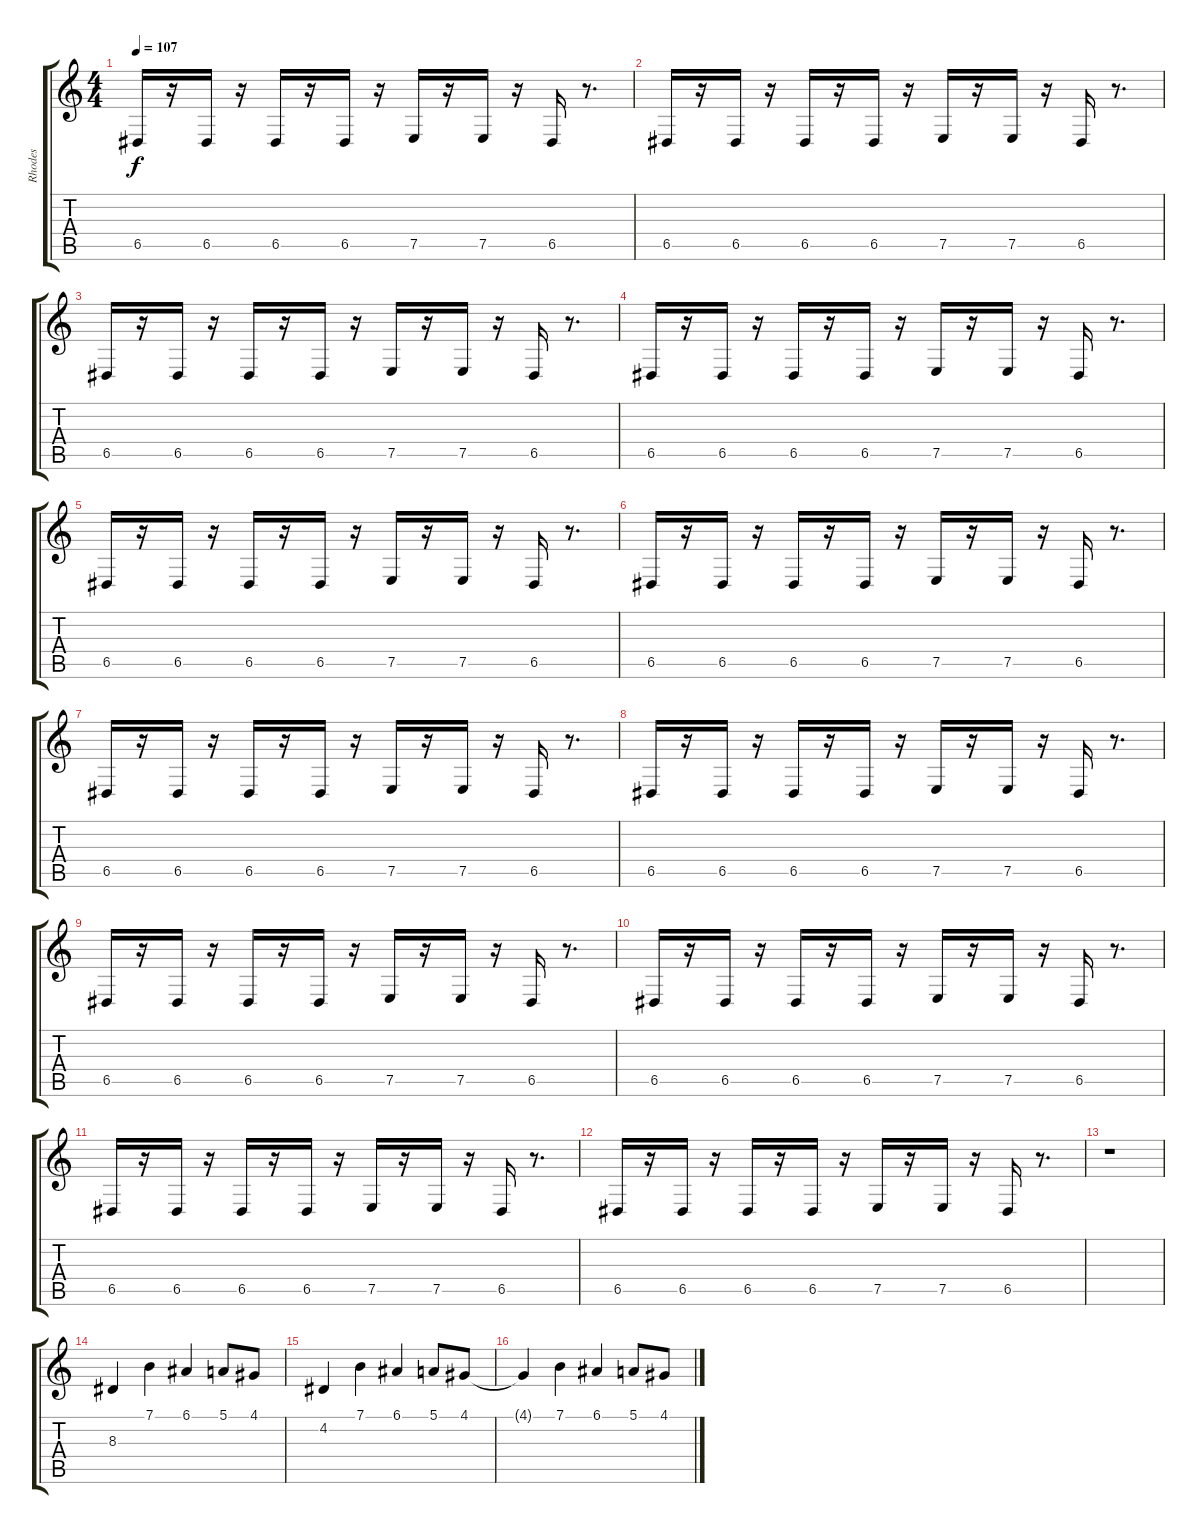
\track ("Rhodes" "Rhodes") {instrument electricpiano1}
\staff {score tabs}
\tuning (E4 B3 G3 D3 A2 E2) {hide}
\ts (4 4)
\tempo 107
\clef g2
\ks c
6.5.16{dy f instrument electricpiano1} r.16 6.5.16 r.16 6.5.16 r.16 6.5.16 r.16 7.5.16 r.16 7.5.16 r.16 6.5.16 r.8{d} |
6.5.16 r.16 6.5.16 r.16 6.5.16 r.16 6.5.16 r.16 7.5.16 r.16 7.5.16 r.16 6.5.16 r.8{d} |
6.5.16 r.16 6.5.16 r.16 6.5.16 r.16 6.5.16 r.16 7.5.16 r.16 7.5.16 r.16 6.5.16 r.8{d} |
6.5.16 r.16 6.5.16 r.16 6.5.16 r.16 6.5.16 r.16 7.5.16 r.16 7.5.16 r.16 6.5.16 r.8{d} |
6.5.16 r.16 6.5.16 r.16 6.5.16 r.16 6.5.16 r.16 7.5.16 r.16 7.5.16 r.16 6.5.16 r.8{d} |
6.5.16 r.16 6.5.16 r.16 6.5.16 r.16 6.5.16 r.16 7.5.16 r.16 7.5.16 r.16 6.5.16 r.8{d} |
6.5.16 r.16 6.5.16 r.16 6.5.16 r.16 6.5.16 r.16 7.5.16 r.16 7.5.16 r.16 6.5.16 r.8{d} |
6.5.16 r.16 6.5.16 r.16 6.5.16 r.16 6.5.16 r.16 7.5.16 r.16 7.5.16 r.16 6.5.16 r.8{d} |
6.5.16 r.16 6.5.16 r.16 6.5.16 r.16 6.5.16 r.16 7.5.16 r.16 7.5.16 r.16 6.5.16 r.8{d} |
6.5.16 r.16 6.5.16 r.16 6.5.16 r.16 6.5.16 r.16 7.5.16 r.16 7.5.16 r.16 6.5.16 r.8{d} |
6.5.16 r.16 6.5.16 r.16 6.5.16 r.16 6.5.16 r.16 7.5.16 r.16 7.5.16 r.16 6.5.16 r.8{d} |
6.5.16 r.16 6.5.16 r.16 6.5.16 r.16 6.5.16 r.16 7.5.16 r.16 7.5.16 r.16 6.5.16 r.8{d} |
r.1 |
8.3.4 7.1.4 6.1.4 5.1.8 4.1.8 |
4.2.4 7.1.4 6.1.4 5.1.8 4.1.8 |
4.1{t}.4 7.1.4 6.1.4 5.1.8 4.1.8
